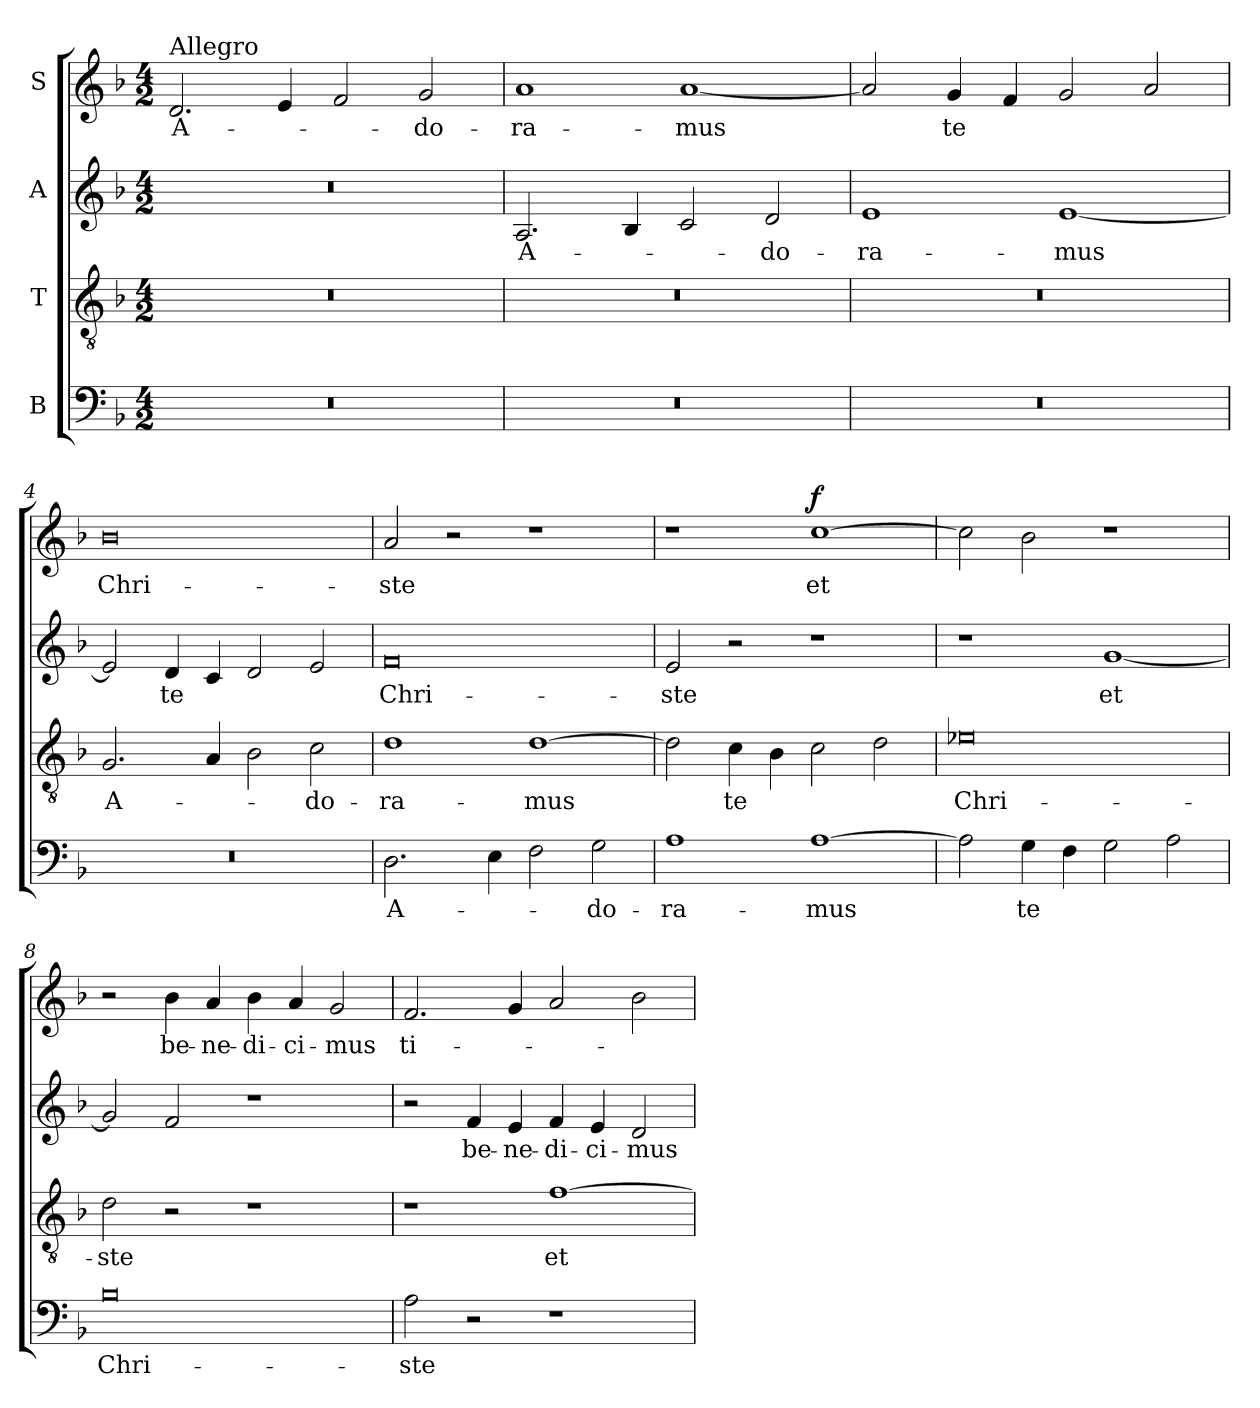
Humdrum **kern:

**kern	**text	**kern	**text	**kern	**text	**kern	**text	**dynam
*part4	*part4	*part3	*part3	*part2	*part2	*part1	*part1	*part1
*staff4	*staff4	*staff3	*staff3	*staff2	*staff2	*staff1	*staff1	*staff1
*I"B	*	*I"T	*	*I"A	*	*I"S	*	*
*clefF4	*	*clefGv2	*	*clefG2	*	*clefG2	*	*
*k[b-]	*	*k[b-]	*	*k[b-]	*	*k[b-]	*	*
*M4/2	*	*M4/2	*	*M4/2	*	*M4/2	*	*
=1	=1	=1	=1	=1	=1	=1	=1	=1
!	!	!	!	!	!	!LO:TX:a:t=Allegro	!	!
!	!	!	!	!	!	!	!LO:LY:b	!
0r	.	0r	.	0r	.	2.d/	A-	.
.	.	.	.	.	.	4e/	.	.
.	.	.	.	.	.	2f/	.	.
!	!	!	!	!	!	!	!LO:LY:b	!
.	.	.	.	.	.	2g/	-do-	.
=2	=2	=2	=2	=2	=2	=2	=2	=2
!	!	!	!	!	!LO:LY:b	!	!LO:LY:b	!
0r	.	0r	.	2.A/	A-	1a	-ra-	.
.	.	.	.	4B-/	.	.	.	.
!	!	!	!	!	!	!	!LO:LY:b	!
.	.	.	.	2c/	.	[1a	-mus	.
!	!	!	!	!	!LO:LY:b	!	!	!
.	.	.	.	2d/	-do-	.	.	.
=3	=3	=3	=3	=3	=3	=3	=3	=3
!	!	!	!	!	!LO:LY:b	!	!	!
0r	.	0r	.	1e	-ra-	2a/]	.	.
!	!	!	!	!	!	!	!LO:LY:b	!
.	.	.	.	.	.	4g/	te	.
.	.	.	.	.	.	4f/	.	.
!	!	!	!	!	!LO:LY:b	!	!	!
.	.	.	.	[1e	-mus	2g/	.	.
.	.	.	.	.	.	2a/	.	.
=4	=4	=4	=4	=4	=4	=4	=4	=4
!	!	!	!LO:LY:b	!	!	!	!LO:LY:b	!
0r	.	2.G/	A-	2e/]	.	0b-	Chri-	.
!	!	!	!	!	!LO:LY:b	!	!	!
.	.	.	.	4d/	te	.	.	.
.	.	4A/	.	4c/	.	.	.	.
.	.	2B-\	.	2d/	.	.	.	.
!	!	!	!LO:LY:b	!	!	!	!	!
.	.	2c\	-do-	2e/	.	.	.	.
=5	=5	=5	=5	=5	=5	=5	=5	=5
!	!LO:LY:b	!	!LO:LY:b	!	!LO:LY:b	!	!LO:LY:b	!
2.D\	A-	1d	-ra-	0f	Chri-	2a/	-ste	.
.	.	.	.	.	.	2r	.	.
4E\	.	.	.	.	.	.	.	.
!	!	!	!LO:LY:b	!	!	!	!	!
2F\	.	[1d	-mus	.	.	1r	.	.
!	!LO:LY:b	!	!	!	!	!	!	!
2G\	-do-	.	.	.	.	.	.	.
=6	=6	=6	=6	=6	=6	=6	=6	=6
!	!LO:LY:b	!	!	!	!LO:LY:b	!	!	!
1A	-ra-	2d\]	.	2e/	-ste	1r	.	.
!	!	!	!LO:LY:b	!	!	!	!	!
.	.	4c\	te	2r	.	.	.	.
.	.	4B-\	.	.	.	.	.	.
!	!LO:LY:b	!	!	!	!	!	!LO:LY:b	!LO:DY:a
[1A	-mus	2c\	.	1r	.	[1cc	et	f
.	.	2d\	.	.	.	.	.	.
!!LO:LB:g=z
=7	=7	=7	=7	=7	=7	=7	=7	=7
!	!	!	!LO:LY:b	!	!	!	!	!
2A\]	.	0e-X	Chri-	1r	.	2cc\]	.	.
!	!LO:LY:b	!	!	!	!	!	!	!
4G\	te	.	.	.	.	2b-\	.	.
4F\	.	.	.	.	.	.	.	.
!	!	!	!	!	!LO:LY:b	!	!	!
2G\	.	.	.	[1g	et	1r	.	.
2A\	.	.	.	.	.	.	.	.
=8	=8	=8	=8	=8	=8	=8	=8	=8
!	!LO:LY:b	!	!LO:LY:b	!	!	!	!	!
0B-	Chri-	2d\	-ste	2g/]	.	2r	.	.
!	!	!	!	!	!	!	!LO:LY:b	!
.	.	2r	.	2f/	.	4b-\	be-	.
!	!	!	!	!	!	!	!LO:LY:b	!
.	.	.	.	.	.	4a/	-ne-	.
!	!	!	!	!	!	!	!LO:LY:b	!
.	.	1r	.	1r	.	4b-\	-di-	.
!	!	!	!	!	!	!	!LO:LY:b	!
.	.	.	.	.	.	4a/	-ci-	.
!	!	!	!	!	!	!	!LO:LY:b	!
.	.	.	.	.	.	2g/	-mus	.
=9	=9	=9	=9	=9	=9	=9	=9	=9
!	!LO:LY:b	!	!	!	!	!	!LO:LY:b	!
2A\	-ste	1r	.	2r	.	2.f/	ti-	.
!	!	!	!	!	!LO:LY:b	!	!	!
2r	.	.	.	4f/	be-	.	.	.
!	!	!	!	!	!LO:LY:b	!	!	!
.	.	.	.	4e/	-ne-	4g/	.	.
!	!	!	!LO:LY:b	!	!LO:LY:b	!	!	!
1r	.	[1f	et	4f/	-di-	2a/	.	.
!	!	!	!	!	!LO:LY:b	!	!	!
.	.	.	.	4e/	-ci-	.	.	.
!	!	!	!	!	!LO:LY:b	!	!	!
.	.	.	.	2d/	-mus	2b-\	.	.
=	=	=	=	=	=	=	=	=
*-	*-	*-	*-	*-	*-	*-	*-	*-
